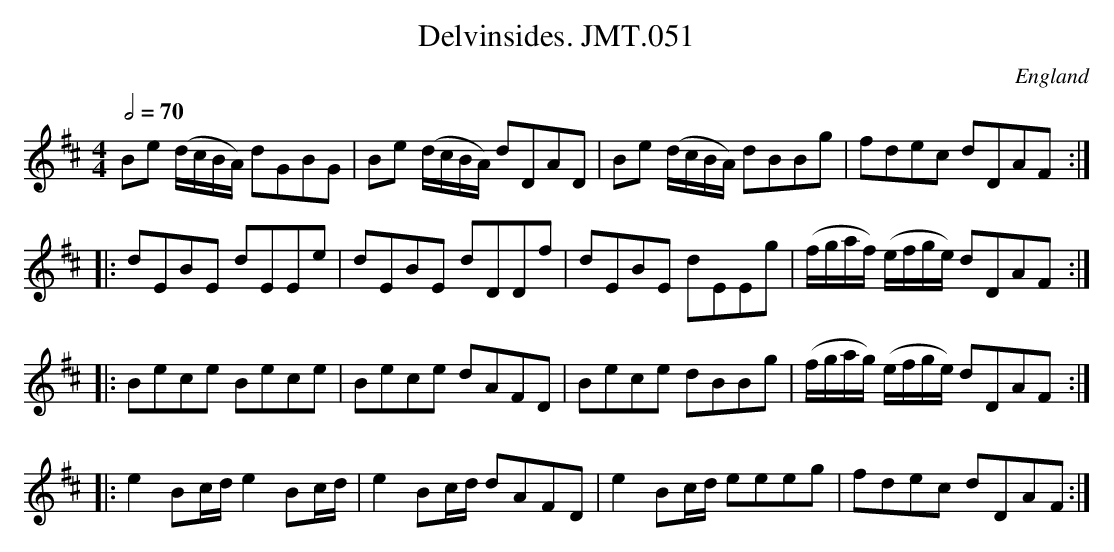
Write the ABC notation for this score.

X:1
T:Delvinsides. JMT.051
L:1/8
M:4/4
O:England
Q:1/2=70
K:D
Be (d/c/B/A/) dGBG|Be (d/c/B/A/) dDAD|Be (d/c/B/A/) dBBg|fdec dDAF:|!
|:dEBE dEEe|dEBE dDDf|dEBE dEEg|(f/g/a/f/) (e/f/g/e/) dDAF:|!
|:Bece Bece|Bece dAFD|Bece dBBg|(f/g/a/g/) (e/f/g/e/) dDAF:|!
|:e2Bc/d/e2Bc/d/|e2Bc/d/ dAFD|e2Bc/d/ eeeg|fdec dDAF:|
